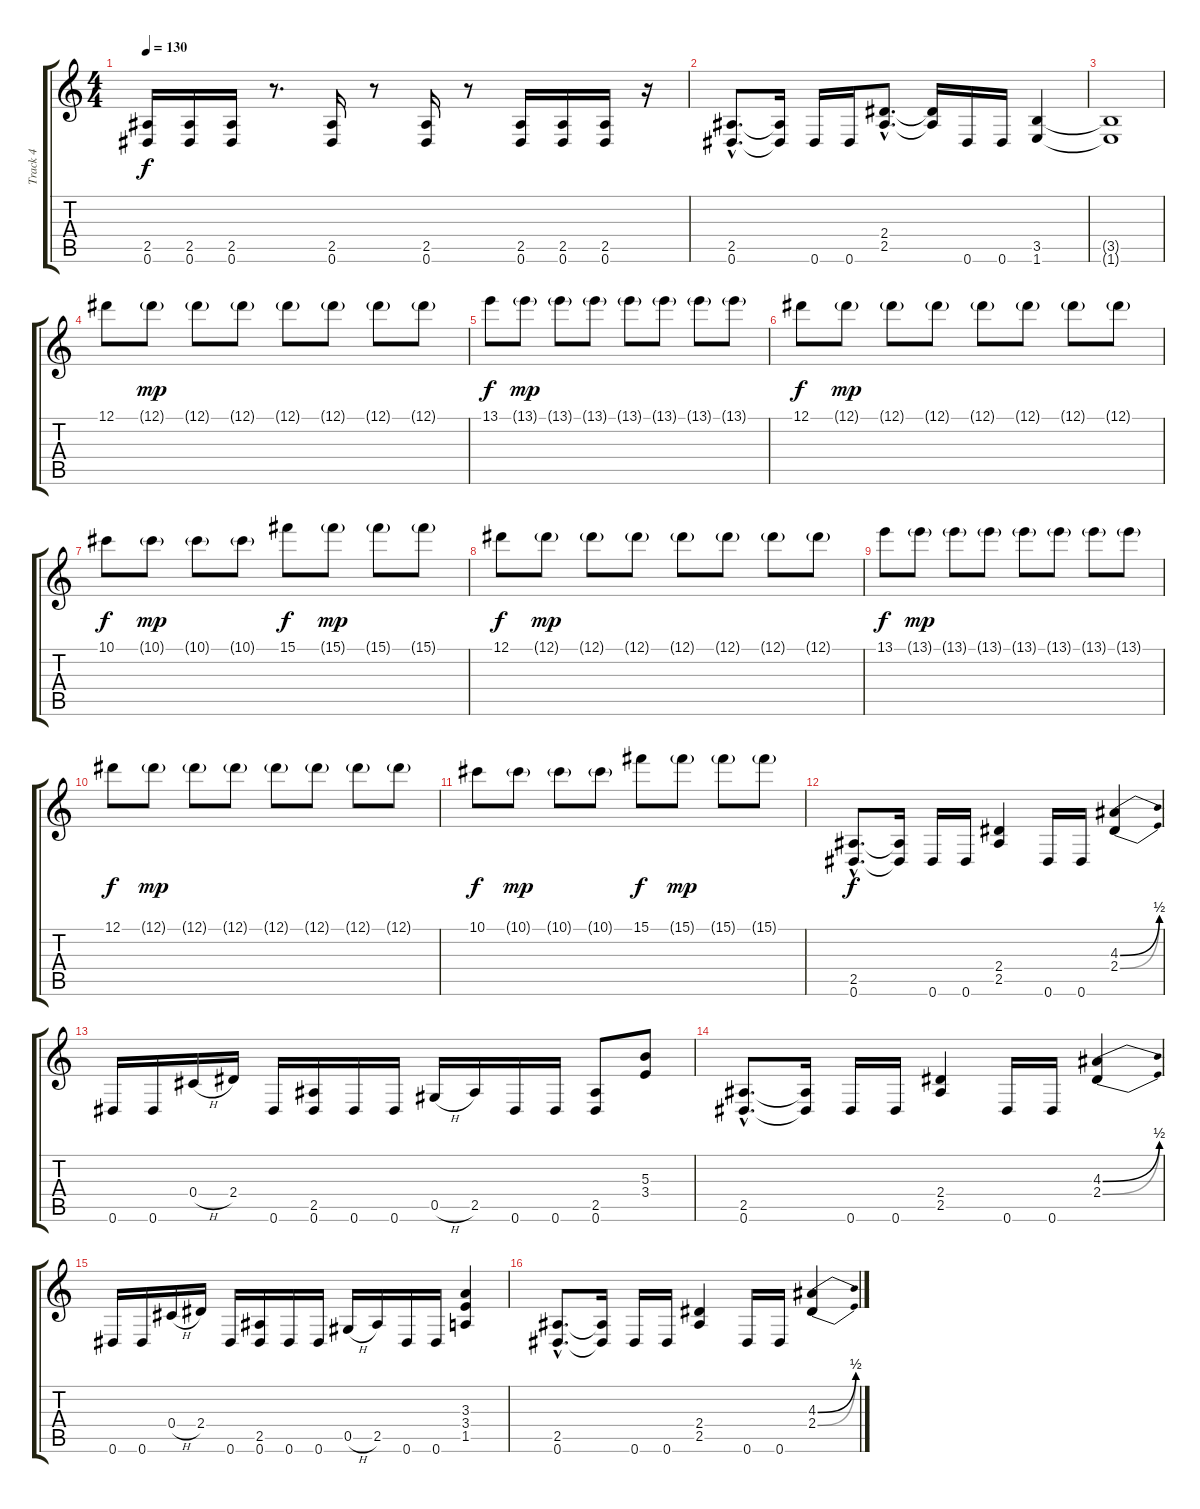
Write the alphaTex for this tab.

\track ("Track 4" "Track 4") {instrument distortionguitar}
\staff {score tabs}
\tuning (Eb4 Bb3 Gb3 Db3 Ab2 Eb2) {hide}
\ts (4 4)
\tempo 130
\clef g2
\ks c
(2.5 0.6).16{dy f} (2.5 0.6).16 (2.5 0.6).16 r.8{d} (2.5 0.6).16 r.8 (2.5 0.6).16 r.8 (2.5 0.6).16 (2.5 0.6).16 (2.5 0.6).16 r.16 |
(2.5{hac} 0.6{hac}).8{d} (2.5{t} 0.6{t}).16 0.6.16 0.6.16 (2.4{hac} 2.5{hac}).8{d} (2.4{t} 2.5{t}).16 0.6.16 0.6.16 (3.5 1.6).4 |
(3.5{t} 1.6{t}).1 |
12.1.8{volume 13 instrument fx1rain} 12.1{g}.8{dy mp volume 10} 12.1{g}.8 12.1{g}.8 12.1{g}.8 12.1{g}.8 12.1{g}.8 12.1{g}.8 |
13.1.8{dy f volume 13 instrument fx1rain} 13.1{g}.8{dy mp volume 10} 13.1{g}.8 13.1{g}.8 13.1{g}.8 13.1{g}.8 13.1{g}.8 13.1{g}.8 |
12.1.8{dy f volume 13 instrument fx1rain} 12.1{g}.8{dy mp volume 10} 12.1{g}.8 12.1{g}.8 12.1{g}.8 12.1{g}.8 12.1{g}.8 12.1{g}.8 |
10.1.8{dy f volume 13} 10.1{g}.8{dy mp volume 10} 10.1{g}.8 10.1{g}.8 15.1.8{dy f volume 13} 15.1{g}.8{dy mp volume 10} 15.1{g}.8 15.1{g}.8 |
12.1.8{dy f volume 13 instrument fx1rain} 12.1{g}.8{dy mp volume 10} 12.1{g}.8 12.1{g}.8 12.1{g}.8 12.1{g}.8 12.1{g}.8 12.1{g}.8 |
13.1.8{dy f volume 13 instrument fx1rain} 13.1{g}.8{dy mp volume 10} 13.1{g}.8 13.1{g}.8 13.1{g}.8 13.1{g}.8 13.1{g}.8 13.1{g}.8 |
12.1.8{dy f volume 13 instrument fx1rain} 12.1{g}.8{dy mp volume 10} 12.1{g}.8 12.1{g}.8 12.1{g}.8 12.1{g}.8 12.1{g}.8 12.1{g}.8 |
10.1.8{dy f volume 13} 10.1{g}.8{dy mp volume 10} 10.1{g}.8 10.1{g}.8 15.1.8{dy f volume 13} 15.1{g}.8{dy mp volume 10} 15.1{g}.8 15.1{g}.8 |
(2.5{hac} 0.6{hac}).8{d dy f volume 13 instrument distortionguitar} (2.5{t} 0.6{t}).16 0.6.16 0.6.16 (2.4 2.5).4 0.6.16 0.6.16 (4.3{be (bend 0 0 60 2)} 2.4{be (bend 0 0 60 2)}).4 |
0.6.16 0.6.16 0.4{h}.16 2.4.16 0.6.16 (2.5 0.6).16 0.6.16 0.6.16 0.5{h}.16 2.5.16 0.6.16 0.6.16 (2.5 0.6).8 (5.3 3.4).8 |
(2.5{hac} 0.6{hac}).8{d} (2.5{t} 0.6{t}).16 0.6.16 0.6.16 (2.4 2.5).4 0.6.16 0.6.16 (4.3{be (bend 0 0 60 2)} 2.4{be (bend 0 0 60 2)}).4 |
0.6.16 0.6.16 0.4{h}.16 2.4.16 0.6.16 (2.5 0.6).16 0.6.16 0.6.16 0.5{h}.16 2.5.16 0.6.16 0.6.16 (3.3 3.4 1.5).4 |
(2.5{hac} 0.6{hac}).8{d} (2.5{t} 0.6{t}).16 0.6.16 0.6.16 (2.4 2.5).4 0.6.16 0.6.16 (4.3{be (bend 0 0 60 2)} 2.4{be (bend 0 0 60 2)}).4
